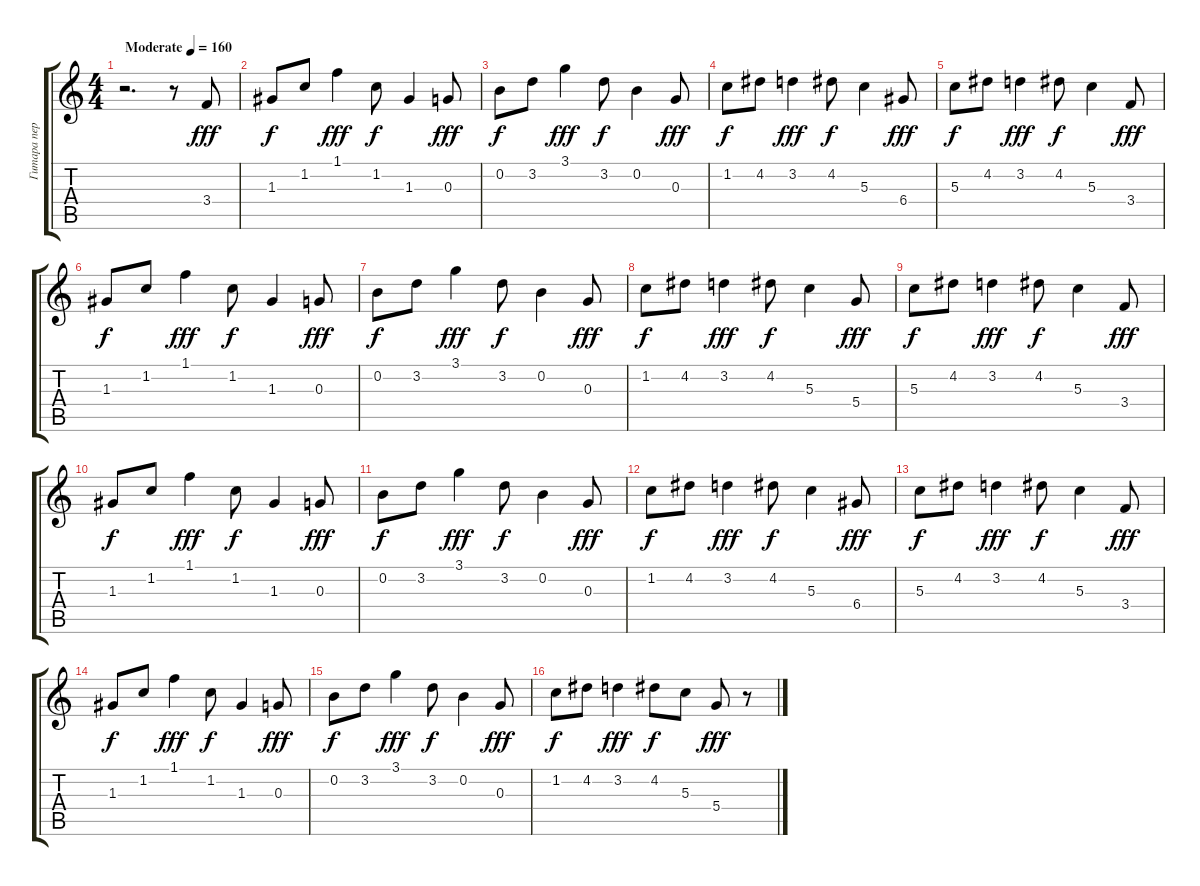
\track ("Гитара перебор" "Гитара пер") {instrument acousticguitarnylon}
\staff {score tabs}
\tuning (E4 B3 G3 D3 A2 E2) {hide}
\ts (4 4)
\tempo (160 "Moderate")
\clef g2
\ks c
r.2{d dy fff instrument acousticguitarnylon} r.8 3.4.8 |
1.3.8{dy f} 1.2.8 1.1.4{dy fff} 1.2.8{dy f} 1.3.4 0.3.8{dy fff} |
0.2.8{dy f} 3.2.8 3.1.4{dy fff} 3.2.8{dy f} 0.2.4 0.3.8{dy fff} |
1.2.8{dy f} 4.2.8 3.2.4{dy fff} 4.2.8{dy f} 5.3.4 6.4.8{dy fff} |
5.3.8{dy f} 4.2.8 3.2.4{dy fff} 4.2.8{dy f} 5.3.4 3.4.8{dy fff} |
1.3.8{dy f} 1.2.8 1.1.4{dy fff} 1.2.8{dy f} 1.3.4 0.3.8{dy fff} |
0.2.8{dy f} 3.2.8 3.1.4{dy fff} 3.2.8{dy f} 0.2.4 0.3.8{dy fff} |
1.2.8{dy f} 4.2.8 3.2.4{dy fff} 4.2.8{dy f} 5.3.4 5.4.8{dy fff} |
5.3.8{dy f} 4.2.8 3.2.4{dy fff} 4.2.8{dy f} 5.3.4 3.4.8{dy fff} |
1.3.8{dy f} 1.2.8 1.1.4{dy fff} 1.2.8{dy f} 1.3.4 0.3.8{dy fff} |
0.2.8{dy f} 3.2.8 3.1.4{dy fff} 3.2.8{dy f} 0.2.4 0.3.8{dy fff} |
1.2.8{dy f} 4.2.8 3.2.4{dy fff} 4.2.8{dy f} 5.3.4 6.4.8{dy fff} |
5.3.8{dy f} 4.2.8 3.2.4{dy fff} 4.2.8{dy f} 5.3.4 3.4.8{dy fff} |
1.3.8{dy f} 1.2.8 1.1.4{dy fff} 1.2.8{dy f} 1.3.4 0.3.8{dy fff} |
0.2.8{dy f} 3.2.8 3.1.4{dy fff} 3.2.8{dy f} 0.2.4 0.3.8{dy fff} |
1.2.8{dy f} 4.2.8 3.2.4{dy fff} 4.2.8{dy f} 5.3.8 5.4.8{dy fff} r.8
